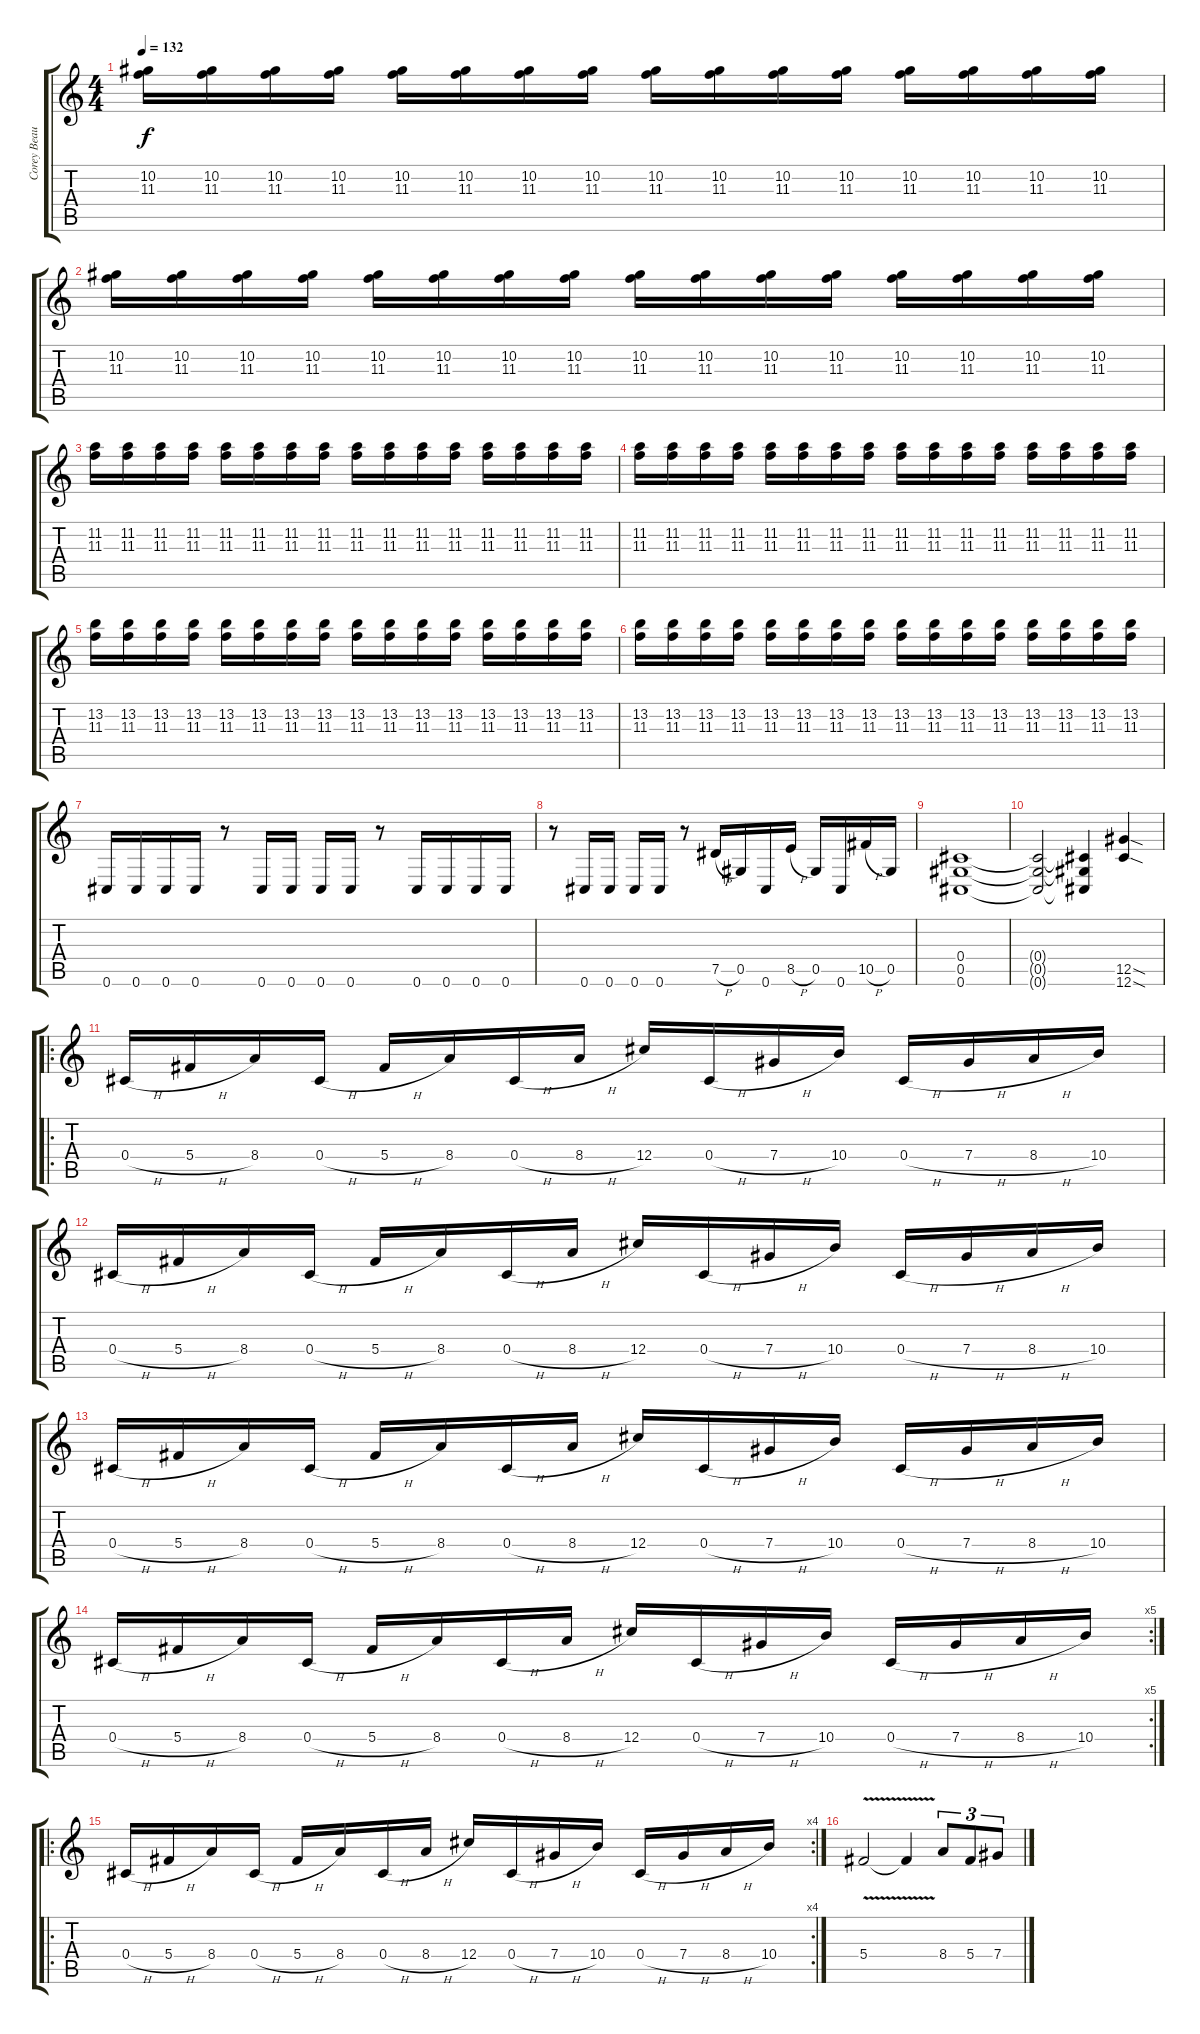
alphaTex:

\track ("Corey Beaulieu" "Corey Beau") {instrument overdrivenguitar}
\staff {score tabs}
\tuning (Eb4 Bb3 Gb3 Db3 Ab2 Db2) {hide}
\ts (4 4)
\tempo 132
\clef g2
\ks c
(10.2 11.3).16{dy f} (10.2 11.3).16 (10.2 11.3).16 (10.2 11.3).16 (10.2 11.3).16 (10.2 11.3).16 (10.2 11.3).16 (10.2 11.3).16 (10.2 11.3).16 (10.2 11.3).16 (10.2 11.3).16 (10.2 11.3).16 (10.2 11.3).16 (10.2 11.3).16 (10.2 11.3).16 (10.2 11.3).16 |
(10.2 11.3).16 (10.2 11.3).16 (10.2 11.3).16 (10.2 11.3).16 (10.2 11.3).16 (10.2 11.3).16 (10.2 11.3).16 (10.2 11.3).16 (10.2 11.3).16 (10.2 11.3).16 (10.2 11.3).16 (10.2 11.3).16 (10.2 11.3).16 (10.2 11.3).16 (10.2 11.3).16 (10.2 11.3).16 |
(11.2 11.3).16 (11.2 11.3).16 (11.2 11.3).16 (11.2 11.3).16 (11.2 11.3).16 (11.2 11.3).16 (11.2 11.3).16 (11.2 11.3).16 (11.2 11.3).16 (11.2 11.3).16 (11.2 11.3).16 (11.2 11.3).16 (11.2 11.3).16 (11.2 11.3).16 (11.2 11.3).16 (11.2 11.3).16 |
(11.2 11.3).16 (11.2 11.3).16 (11.2 11.3).16 (11.2 11.3).16 (11.2 11.3).16 (11.2 11.3).16 (11.2 11.3).16 (11.2 11.3).16 (11.2 11.3).16 (11.2 11.3).16 (11.2 11.3).16 (11.2 11.3).16 (11.2 11.3).16 (11.2 11.3).16 (11.2 11.3).16 (11.2 11.3).16 |
(13.2 11.3).16 (13.2 11.3).16 (13.2 11.3).16 (13.2 11.3).16 (13.2 11.3).16 (13.2 11.3).16 (13.2 11.3).16 (13.2 11.3).16 (13.2 11.3).16 (13.2 11.3).16 (13.2 11.3).16 (13.2 11.3).16 (13.2 11.3).16 (13.2 11.3).16 (13.2 11.3).16 (13.2 11.3).16 |
(13.2 11.3).16 (13.2 11.3).16 (13.2 11.3).16 (13.2 11.3).16 (13.2 11.3).16 (13.2 11.3).16 (13.2 11.3).16 (13.2 11.3).16 (13.2 11.3).16 (13.2 11.3).16 (13.2 11.3).16 (13.2 11.3).16 (13.2 11.3).16 (13.2 11.3).16 (13.2 11.3).16 (13.2 11.3).16 |
0.6.16 0.6.16 0.6.16 0.6.16 r.8 0.6.16 0.6.16 0.6.16 0.6.16 r.8 0.6.16 0.6.16 0.6.16 0.6.16 |
r.8 0.6.16 0.6.16 0.6.16 0.6.16 r.8 7.5{h}.16 0.5.16 0.6.16 8.5{h}.16 0.5.16 0.6.16 10.5{h}.16 0.5.16 |
(0.4 0.5 0.6).1 |
(0.4{t} 0.5{t} 0.6{t}).2 (0.4{t} 0.5{t} 0.6{t}).4 (12.5{sod} 12.6{sod}).4 |
\ro
0.4{h}.16 5.4{h}.16 8.4.16 0.4{h}.16 5.4{h}.16 8.4.16 0.4{h}.16 8.4{h}.16 12.4.16 0.4{h}.16 7.4{h}.16 10.4.16 0.4{h}.16 7.4{h}.16 8.4{h}.16 10.4.16 |
0.4{h}.16 5.4{h}.16 8.4.16 0.4{h}.16 5.4{h}.16 8.4.16 0.4{h}.16 8.4{h}.16 12.4.16 0.4{h}.16 7.4{h}.16 10.4.16 0.4{h}.16 7.4{h}.16 8.4{h}.16 10.4.16 |
0.4{h}.16 5.4{h}.16 8.4.16 0.4{h}.16 5.4{h}.16 8.4.16 0.4{h}.16 8.4{h}.16 12.4.16 0.4{h}.16 7.4{h}.16 10.4.16 0.4{h}.16 7.4{h}.16 8.4{h}.16 10.4.16 |
\rc 5
0.4{h}.16 5.4{h}.16 8.4.16 0.4{h}.16 5.4{h}.16 8.4.16 0.4{h}.16 8.4{h}.16 12.4.16 0.4{h}.16 7.4{h}.16 10.4.16 0.4{h}.16 7.4{h}.16 8.4{h}.16 10.4.16 |
\ro
\rc 4
0.4{h}.16 5.4{h}.16 8.4.16 0.4{h}.16 5.4{h}.16 8.4.16 0.4{h}.16 8.4{h}.16 12.4.16 0.4{h}.16 7.4{h}.16 10.4.16 0.4{h}.16 7.4{h}.16 8.4{h}.16 10.4.16 |
5.4{v}.2 5.4{t}.4 8.4.8{tu (3 2)} 5.4.8{tu (3 2)} 7.4.8{tu (3 2)}
